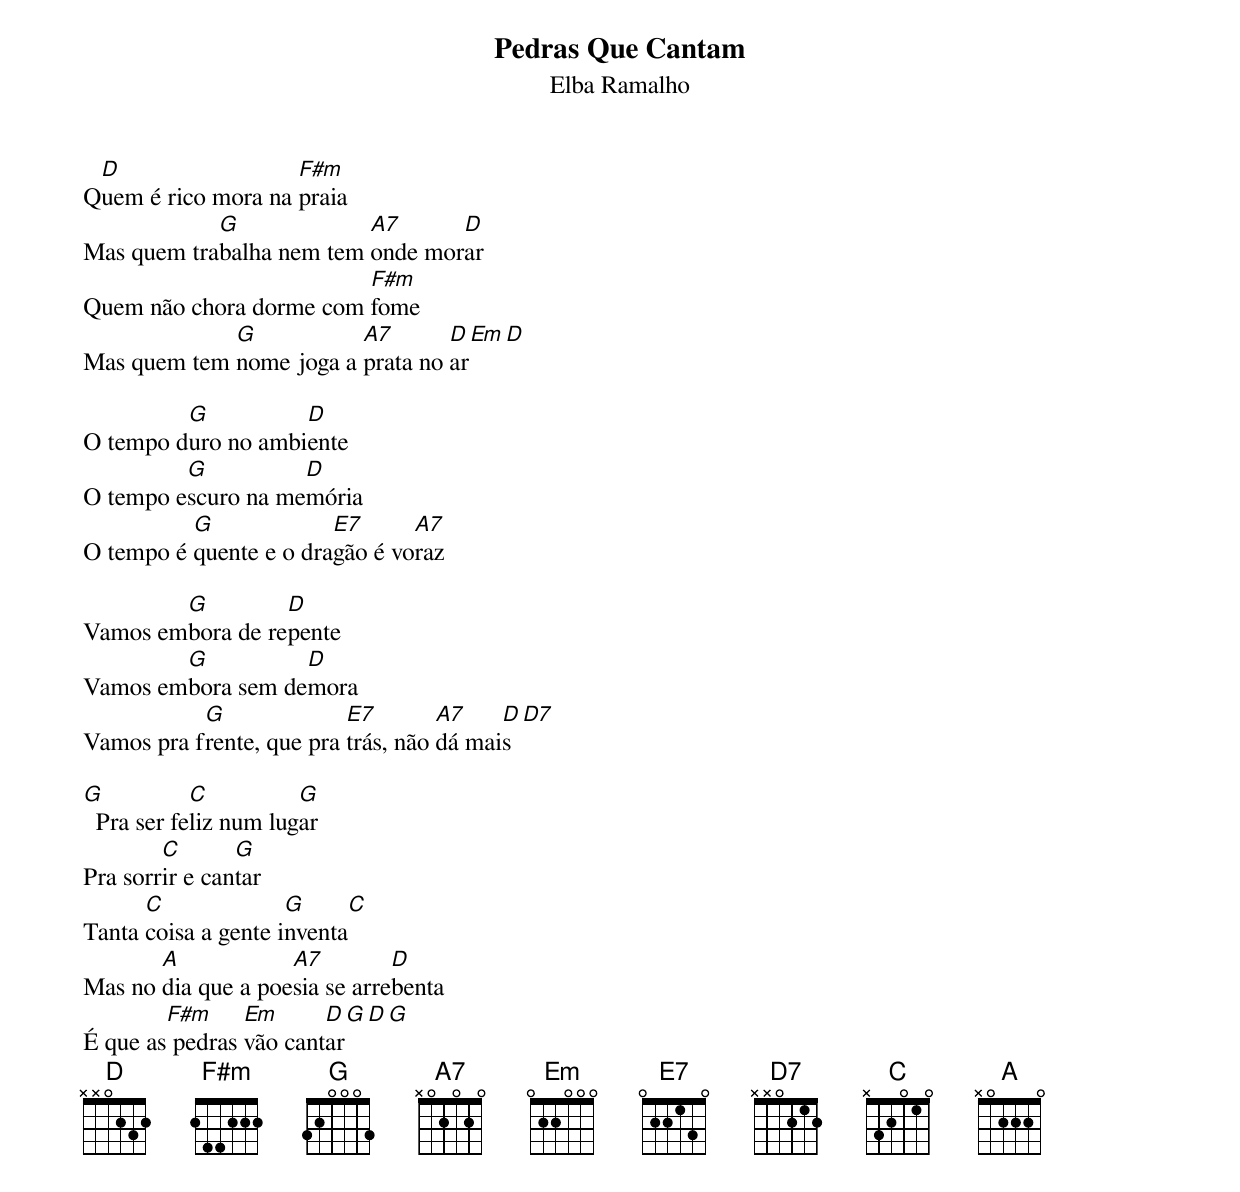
Pedras Que Cantam
Elba Ramalho


 D                  F#m
Quem é rico mora na praia
            G             A7      D
Mas quem trabalha nem tem onde morar
                         F#m
Quem não chora dorme com fome
             G           A7       D  Em  D
Mas quem tem nome joga a prata no ar

         G          D
O tempo duro no ambiente
         G          D
O tempo escuro na memória
          G             E7      A7
O tempo é quente e o dragão é voraz

        G         D
Vamos embora de repente
        G          D
Vamos embora sem demora
           G              E7        A7    D   D7
Vamos pra frente, que pra trás, não dá mais

G           C          G
  Pra ser feliz num lugar
        C       G
Pra sorrir e cantar
      C              G      C
Tanta coisa a gente inventa
       A            A7         D
Mas no dia que a poesia se arrebenta
        F#m     Em      D     G     D     G
É que as pedras vão cantar
